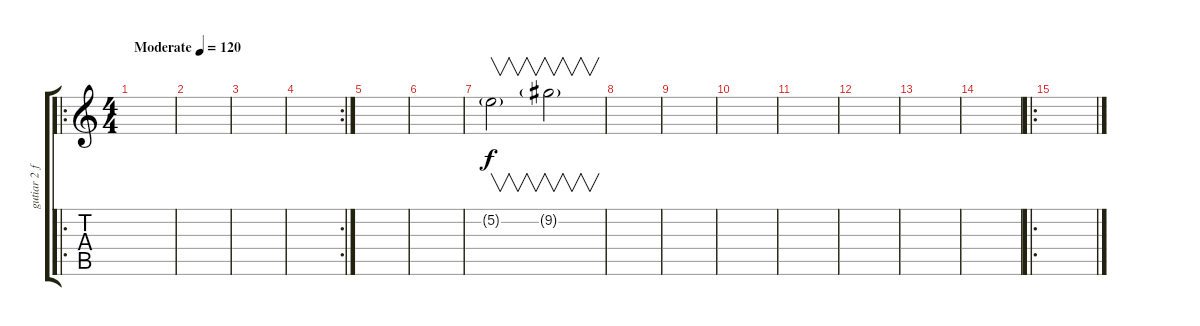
\track ("gutiar 2 fx" "gutiar 2 f") {instrument guitarharmonics}
\staff {score tabs}
\tuning (E4 B3 G3 D3 A2 E2) {hide}
\ro
\ts (4 4)
\tempo (120 "Moderate")
\clef g2
\ks c
|
|
|
\rc 2
|
|
|
5.2{g}.2{v} 9.2{g}.2{v} |
|
|
|
|
|
|
|
\ro
